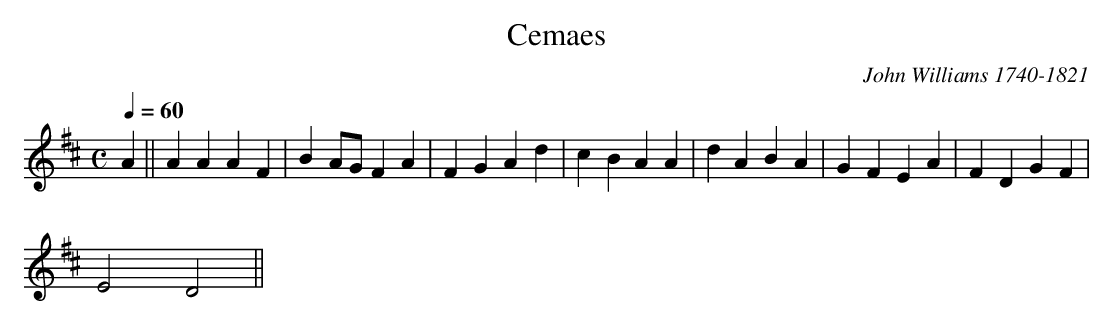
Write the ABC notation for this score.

X:1
T:Cemaes
M:C
L:1/4
Q:60
C:John Williams 1740-1821
K:D
A || A A A F | B A/2G/2 F A | F G A d | c B A A | d A B A | G F E A | F D G F|
E2 D2 ||
